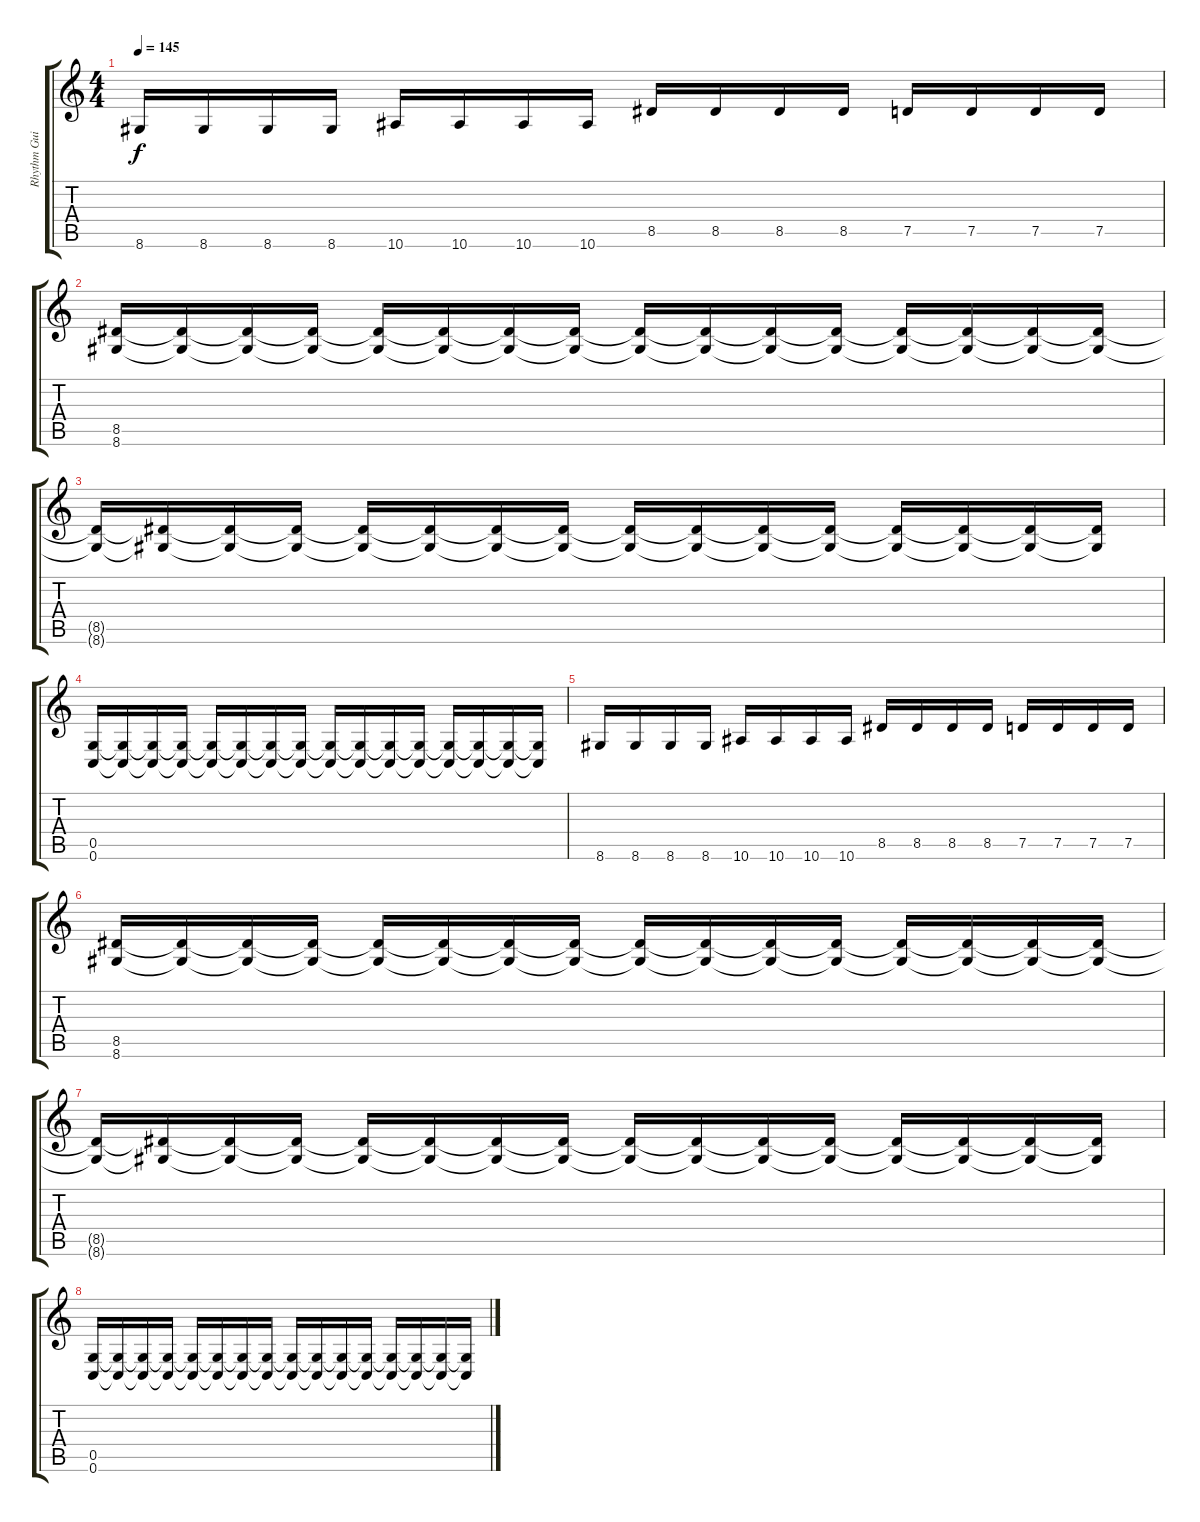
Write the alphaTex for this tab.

\track ("Rhythm Guitar 1" "Rhythm Gui") {instrument distortionguitar}
\staff {score tabs}
\tuning (D4 A3 F3 C3 G2 C2) {hide}
\ts (4 4)
\tempo 145
\clef g2
\ks c
8.6.16{dy f} 8.6.16 8.6.16 8.6.16 10.6.16 10.6.16 10.6.16 10.6.16 8.5.16 8.5.16 8.5.16 8.5.16 7.5.16 7.5.16 7.5.16 7.5.16 |
(8.5 8.6).16 (8.5{t} 8.6{t}).16 (8.5{t} 8.6{t}).16 (8.5{t} 8.6{t}).16 (8.5{t} 8.6{t}).16 (8.5{t} 8.6{t}).16 (8.5{t} 8.6{t}).16 (8.5{t} 8.6{t}).16 (8.5{t} 8.6{t}).16 (8.5{t} 8.6{t}).16 (8.5{t} 8.6{t}).16 (8.5{t} 8.6{t}).16 (8.5{t} 8.6{t}).16 (8.5{t} 8.6{t}).16 (8.5{t} 8.6{t}).16 (8.5{t} 8.6{t}).16 |
(8.5{t} 8.6{t}).16 (8.5{t} 8.6{t}).16 (8.5{t} 8.6{t}).16 (8.5{t} 8.6{t}).16 (8.5{t} 8.6{t}).16 (8.5{t} 8.6{t}).16 (8.5{t} 8.6{t}).16 (8.5{t} 8.6{t}).16 (8.5{t} 8.6{t}).16 (8.5{t} 8.6{t}).16 (8.5{t} 8.6{t}).16 (8.5{t} 8.6{t}).16 (8.5{t} 8.6{t}).16 (8.5{t} 8.6{t}).16 (8.5{t} 8.6{t}).16 (8.5{t} 8.6{t}).16 |
(0.5 0.6).16 (0.5{t} 0.6{t}).16 (0.5{t} 0.6{t}).16 (0.5{t} 0.6{t}).16 (0.5{t} 0.6{t}).16 (0.5{t} 0.6{t}).16 (0.5{t} 0.6{t}).16 (0.5{t} 0.6{t}).16 (0.5{t} 0.6{t}).16 (0.5{t} 0.6{t}).16 (0.5{t} 0.6{t}).16 (0.5{t} 0.6{t}).16 (0.5{t} 0.6{t}).16 (0.5{t} 0.6{t}).16 (0.5{t} 0.6{t}).16 (0.5{t} 0.6{t}).16 |
8.6.16 8.6.16 8.6.16 8.6.16 10.6.16 10.6.16 10.6.16 10.6.16 8.5.16 8.5.16 8.5.16 8.5.16 7.5.16 7.5.16 7.5.16 7.5.16 |
(8.5 8.6).16 (8.5{t} 8.6{t}).16 (8.5{t} 8.6{t}).16 (8.5{t} 8.6{t}).16 (8.5{t} 8.6{t}).16 (8.5{t} 8.6{t}).16 (8.5{t} 8.6{t}).16 (8.5{t} 8.6{t}).16 (8.5{t} 8.6{t}).16 (8.5{t} 8.6{t}).16 (8.5{t} 8.6{t}).16 (8.5{t} 8.6{t}).16 (8.5{t} 8.6{t}).16 (8.5{t} 8.6{t}).16 (8.5{t} 8.6{t}).16 (8.5{t} 8.6{t}).16 |
(8.5{t} 8.6{t}).16 (8.5{t} 8.6{t}).16 (8.5{t} 8.6{t}).16 (8.5{t} 8.6{t}).16 (8.5{t} 8.6{t}).16 (8.5{t} 8.6{t}).16 (8.5{t} 8.6{t}).16 (8.5{t} 8.6{t}).16 (8.5{t} 8.6{t}).16 (8.5{t} 8.6{t}).16 (8.5{t} 8.6{t}).16 (8.5{t} 8.6{t}).16 (8.5{t} 8.6{t}).16 (8.5{t} 8.6{t}).16 (8.5{t} 8.6{t}).16 (8.5{t} 8.6{t}).16 |
(0.5 0.6).16 (0.5{t} 0.6{t}).16 (0.5{t} 0.6{t}).16 (0.5{t} 0.6{t}).16 (0.5{t} 0.6{t}).16 (0.5{t} 0.6{t}).16 (0.5{t} 0.6{t}).16 (0.5{t} 0.6{t}).16 (0.5{t} 0.6{t}).16 (0.5{t} 0.6{t}).16 (0.5{t} 0.6{t}).16 (0.5{t} 0.6{t}).16 (0.5{t} 0.6{t}).16 (0.5{t} 0.6{t}).16 (0.5{t} 0.6{t}).16 (0.5{t} 0.6{t}).16
